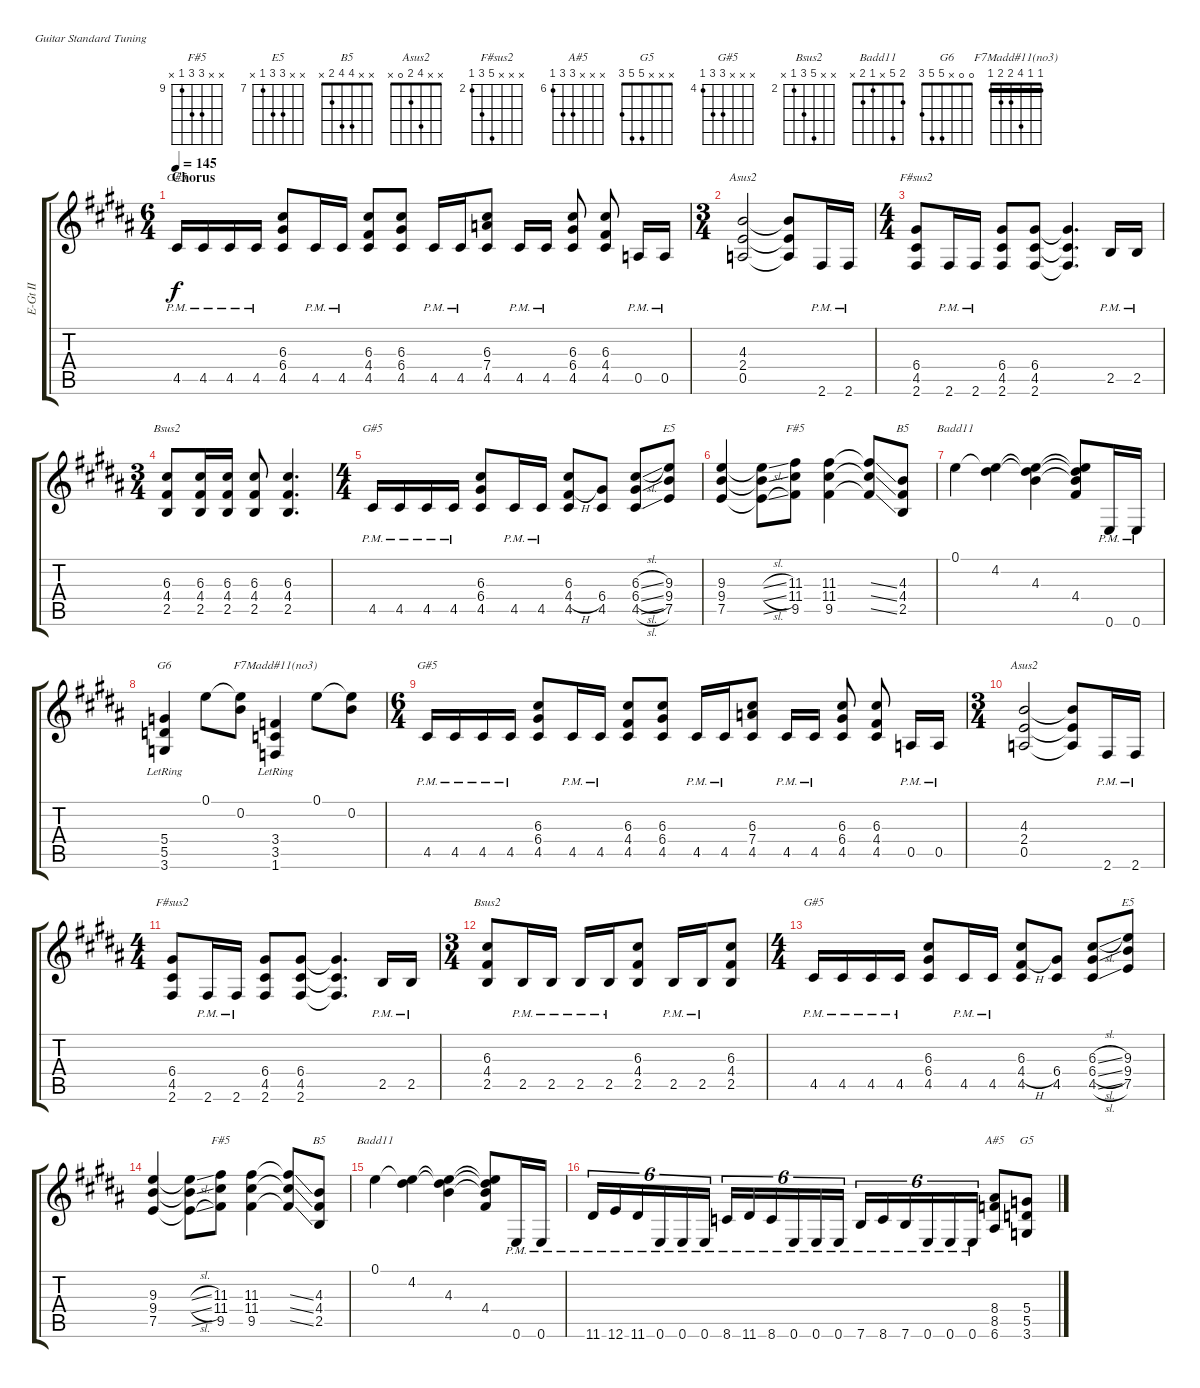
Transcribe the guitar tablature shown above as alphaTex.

\defaultSystemsLayout 4
\bracketExtendMode groupsimilarinstruments
\otherSystemsTrackNameOrientation horizontal
\track ("Rhythm Guitar II" "E-Gt II") {multiBarRest instrument distortionguitar}
\staff {score tabs}
\tuning (E4 B3 G3 D3 A2 E2)
\chord ("F#5" x x 11 11 9 x) {firstfret 9 showfingering false}
\chord ("E5" x x 9 9 7 x) {firstfret 7 showfingering false}
\chord ("B5" x x 4 4 2 x) {showfingering false}
\chord ("Asus2" x x 4 2 0 x) {showfingering false}
\chord ("F#sus2" x x x 6 4 2) {firstfret 2 showfingering false}
\chord ("A#5" x x x 8 8 6) {firstfret 6 showfingering false}
\chord ("G5" x x x 5 5 3) {showfingering false}
\chord ("G#5" x x x 6 6 4) {firstfret 4 showfingering false}
\chord ("Bsus2" x x 6 4 2 x) {firstfret 2 showfingering false}
\chord ("Badd11" 2 5 x 1 2 x) {showfingering false}
\chord ("G6" 0 0 x 5 5 3) {showfingering false}
\chord ("F7Madd#11(no3)" 1 1 4 2 2 1) {showfingering false barre (1 1)}
\ts (6 4)
\beaming (8 2 2 2 2)
\section ("" "Chorus")
\tempo 145
\clef g2
\ks b
4.5{pm acc #}.16{ch "G#5" dy f} 4.5{pm acc #}.16 4.5{pm acc #}.16 4.5{pm acc #}.16 (4.5{acc #} 6.4{acc #} 6.3{acc #}).8 4.5{pm acc #}.16 4.5{pm acc #}.16 (4.5{acc #} 4.4{acc #} 6.3{acc #}).8 (6.3{acc #} 6.4{acc #} 4.5{acc #}).8 4.5{pm acc #}.16 4.5{pm acc #}.16 (4.5{acc #} 7.4{acc forcenatural} 6.3{acc #}).8 4.5{pm acc #}.16 4.5{pm acc #}.16 (4.5{acc #} 6.4{acc #} 6.3{acc #}).8 (6.3{acc #} 4.4{acc #} 4.5{acc #}).8 0.5{pm acc forcenatural}.16 0.5{pm acc forcenatural}.16 |
\ts (3 4)
\beaming (8 2 2 2 2)
(0.5{acc forcenatural} 2.4{acc forcenatural} 4.3{acc forcenatural}).2{ch "Asus2"} (4.3{t acc forcenatural} 2.4{t acc forcenatural} 0.5{t acc forcenatural}).8 2.6{pm acc #}.16 2.6{pm acc #}.16 |
\ts (4 4)
\beaming (8 2 2 2 2)
(2.6{acc #} 4.5{acc #} 6.4{acc #}).8{ch "F#sus2"} 2.6{pm acc #}.16 2.6{pm acc #}.16 (2.6{acc #} 4.5{acc #} 6.4{acc #}).8 (6.4{acc #} 4.5{acc #} 2.6{acc #}).8 (2.6{t acc #} 4.5{t acc #} 6.4{t acc #}).4{d} 2.5{pm acc forcenatural}.16 2.5{pm acc forcenatural}.16 |
\ts (3 4)
\beaming (8 2 2 2 2)
(2.5{acc forcenatural} 4.4{acc #} 6.3{acc #}).8{ch "Bsus2"} (2.5{acc forcenatural} 4.4{acc #} 6.3{acc #}).16 (2.5{acc forcenatural} 4.4{acc #} 6.3{acc #}).16 (2.5{acc forcenatural} 4.4{acc #} 6.3{acc #}).8 (2.5{acc forcenatural} 4.4{acc #} 6.3{acc #}).4{d} |
\ts (4 4)
\beaming (8 2 2 2 2)
4.5{pm acc #}.16{ch "G#5"} 4.5{pm acc #}.16 4.5{pm acc #}.16 4.5{pm acc #}.16 (4.5{acc #} 6.3{acc #} 6.4{acc #}).8 4.5{pm acc #}.16 4.5{pm acc #}.16 (6.3{acc #} 4.4{h acc #} 4.5{acc #}).8 (4.5{acc #} 6.4{acc #}).8 (4.5{sl acc #} 6.4{sl acc #} 6.3{sl acc #}).8 (9.3{acc forcenatural} 9.4{acc forcenatural} 7.5{acc forcenatural}).8{ch "E5"} |
(9.3{acc forcenatural} 9.4{acc forcenatural} 7.5{acc forcenatural}).4 (9.3{sl t acc forcenatural} 9.4{sl t acc forcenatural} 7.5{sl t acc forcenatural}).8 (11.3{acc #} 11.4{acc #} 9.5{acc #}).8{ch "F#5"} (9.5{acc #} 11.4{acc #} 11.3{acc #}).4 (11.3{ss t acc #} 11.4{ss t acc #} 9.5{ss t acc #}).8 (2.5{acc forcenatural} 4.4{acc #} 4.3{acc forcenatural}).8{ch "B5"} |
0.1{acc forcenatural}.4{ch "Badd11"} (4.2{acc #} 0.1{t acc forcenatural}).4 (4.3{acc forcenatural} 0.1{t acc forcenatural} 4.2{t acc #}).4 (4.4{acc #} 0.1{t acc forcenatural} 4.2{t acc #} 4.3{t acc forcenatural}).8 0.6{pm acc forcenatural}.16 0.6{pm acc forcenatural}.16 |
(3.6{lr acc forcenatural} 5.5{lr acc forcenatural} 5.4{lr acc forcenatural}).4{ch "G6"} 0.1{acc forcenatural}.8 (0.2{acc forcenatural} 0.1{t acc forcenatural}).8 (1.6{lr acc forcenatural} 3.5{lr acc forcenatural} 3.4{lr acc forcenatural}).4{ch "F7Madd#11(no3)"} 0.1{acc forcenatural}.8 (0.2{acc forcenatural} 0.1{t acc forcenatural}).8 |
\ts (6 4)
\beaming (8 2 2 2 2)
4.5{pm acc #}.16{ch "G#5"} 4.5{pm acc #}.16 4.5{pm acc #}.16 4.5{pm acc #}.16 (4.5{acc #} 6.4{acc #} 6.3{acc #}).8 4.5{pm acc #}.16 4.5{pm acc #}.16 (4.5{acc #} 4.4{acc #} 6.3{acc #}).8 (6.3{acc #} 6.4{acc #} 4.5{acc #}).8 4.5{pm acc #}.16 4.5{pm acc #}.16 (4.5{acc #} 7.4{acc forcenatural} 6.3{acc #}).8 4.5{pm acc #}.16 4.5{pm acc #}.16 (4.5{acc #} 6.4{acc #} 6.3{acc #}).8 (6.3{acc #} 4.4{acc #} 4.5{acc #}).8 0.5{pm acc forcenatural}.16 0.5{pm acc forcenatural}.16 |
\ts (3 4)
\beaming (8 2 2 2 2)
(0.5{acc forcenatural} 2.4{acc forcenatural} 4.3{acc forcenatural}).2{ch "Asus2"} (4.3{t acc forcenatural} 2.4{t acc forcenatural} 0.5{t acc forcenatural}).8 2.6{pm acc #}.16 2.6{pm acc #}.16 |
\ts (4 4)
\beaming (8 2 2 2 2)
(2.6{acc #} 4.5{acc #} 6.4{acc #}).8{ch "F#sus2"} 2.6{pm acc #}.16 2.6{pm acc #}.16 (2.6{acc #} 4.5{acc #} 6.4{acc #}).8 (6.4{acc #} 4.5{acc #} 2.6{acc #}).8 (2.6{t acc #} 4.5{t acc #} 6.4{t acc #}).4{d} 2.5{pm acc forcenatural}.16 2.5{pm acc forcenatural}.16 |
\ts (3 4)
\beaming (8 2 2 2 2)
(2.5{acc forcenatural} 4.4{acc #} 6.3{acc #}).8{ch "Bsus2"} 2.5{pm acc forcenatural}.16 2.5{pm acc forcenatural}.16 2.5{pm acc forcenatural}.16 2.5{pm acc forcenatural}.16 (2.5{acc forcenatural} 4.4{acc #} 6.3{acc #}).8 2.5{pm acc forcenatural}.16 2.5{pm acc forcenatural}.16 (2.5{acc forcenatural} 4.4{acc #} 6.3{acc #}).8 |
\ts (4 4)
\beaming (8 2 2 2 2)
4.5{pm acc #}.16{ch "G#5"} 4.5{pm acc #}.16 4.5{pm acc #}.16 4.5{pm acc #}.16 (4.5{acc #} 6.3{acc #} 6.4{acc #}).8 4.5{pm acc #}.16 4.5{pm acc #}.16 (6.3{acc #} 4.4{h acc #} 4.5{acc #}).8 (4.5{acc #} 6.4{acc #}).8 (4.5{sl acc #} 6.4{sl acc #} 6.3{sl acc #}).8 (9.3{acc forcenatural} 9.4{acc forcenatural} 7.5{acc forcenatural}).8{ch "E5"} |
(9.3{acc forcenatural} 9.4{acc forcenatural} 7.5{acc forcenatural}).4 (9.3{sl t acc forcenatural} 9.4{sl t acc forcenatural} 7.5{sl t acc forcenatural}).8 (11.3{acc #} 11.4{acc #} 9.5{acc #}).8{ch "F#5"} (9.5{acc #} 11.4{acc #} 11.3{acc #}).4 (11.3{ss t acc #} 11.4{ss t acc #} 9.5{ss t acc #}).8 (2.5{acc forcenatural} 4.4{acc #} 4.3{acc forcenatural}).8{ch "B5"} |
0.1{acc forcenatural}.4{ch "Badd11"} (4.2{acc #} 0.1{t acc forcenatural}).4 (4.3{acc forcenatural} 0.1{t acc forcenatural} 4.2{t acc #}).4 (4.4{acc #} 0.1{t acc forcenatural} 4.2{t acc #} 4.3{t acc forcenatural}).8 0.6{pm acc forcenatural}.16 0.6{pm acc forcenatural}.16 |
11.6{pm acc #}.16{tu (6 4)} 12.6{pm acc forcenatural}.16{tu (6 4)} 11.6{pm acc #}.16{tu (6 4)} 0.6{pm acc forcenatural}.16{tu (6 4)} 0.6{pm acc forcenatural}.16{tu (6 4)} 0.6{pm acc forcenatural}.16{tu (6 4)} 8.6{pm acc forcenatural}.16{tu (6 4)} 11.6{pm acc #}.16{tu (6 4)} 8.6{pm acc forcenatural}.16{tu (6 4)} 0.6{pm acc forcenatural}.16{tu (6 4)} 0.6{pm acc forcenatural}.16{tu (6 4)} 0.6{pm acc forcenatural}.16{tu (6 4)} 7.6{pm acc forcenatural}.16{tu (6 4)} 8.6{pm acc forcenatural}.16{tu (6 4)} 7.6{pm acc forcenatural}.16{tu (6 4)} 0.6{pm acc forcenatural}.16{tu (6 4)} 0.6{pm acc forcenatural}.16{tu (6 4)} 0.6{pm acc forcenatural}.16{tu (6 4)} (6.6{acc #} 8.5{acc forcenatural} 8.4{acc #}).8{ch "A#5"} (5.4{acc forcenatural} 5.5{acc forcenatural} 3.6{acc forcenatural}).8{ch "G5"}
